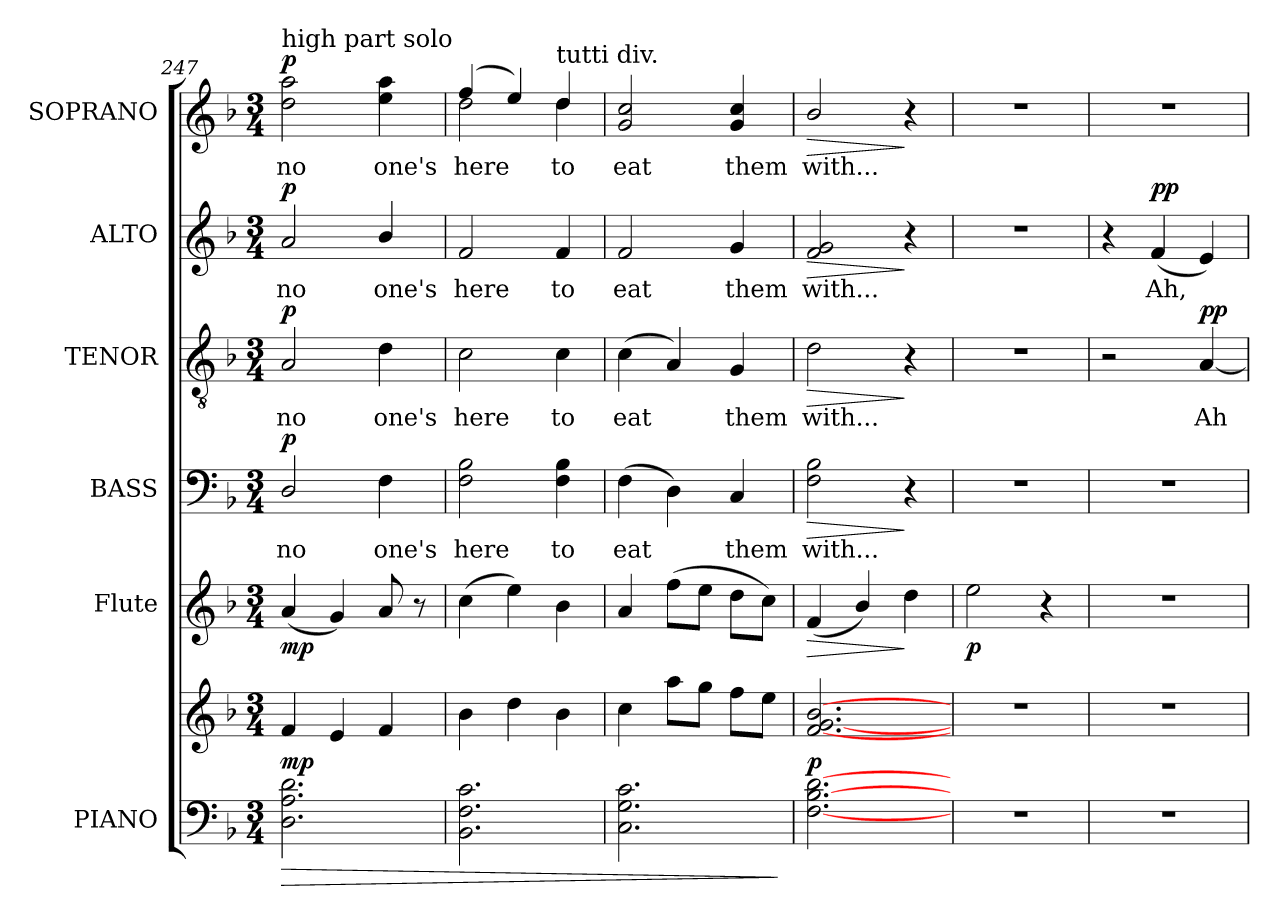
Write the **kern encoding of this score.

**kern	**kern	**dynam	**kern	**dynam	**kern	**text	**dynam	**kern	**text	**dynam	**kern	**text	**dynam	**kern	**text	**dynam
*part6	*part6	*part6	*part5	*part5	*part4	*part4	*part4	*part3	*part3	*part3	*part2	*part2	*part2	*part1	*part1	*part1
*staff7	*staff6	*staff6/7	*staff5	*staff5	*staff4	*staff4	*staff4	*staff3	*staff3	*staff3	*staff2	*staff2	*staff2	*staff1	*staff1	*staff1
*I"PIANO	*	*	*I"Flute	*	*I"BASS	*	*	*I"TENOR	*	*	*I"ALTO	*	*	*I"SOPRANO	*	*
*I'PNO.	*	*	*I'Fl.	*	*I'B.	*	*	*I'T.	*	*	*I'A.	*	*	*I'S.	*	*
*clefF4	*clefG2	*	*clefG2	*	*clefF4	*	*	*clefGv2	*	*	*clefG2	*	*	*clefG2	*	*
*	*	*	*	*	*	*	*	*ITrd7c12	*	*	*	*	*	*	*	*
*k[b-]	*k[b-]	*	*k[b-]	*	*k[b-]	*	*	*k[b-]	*	*	*k[b-]	*	*	*k[b-]	*	*
*d:	*d:	*	*d:	*	*d:	*	*	*d:	*	*	*d:	*	*	*d:	*	*
*M3/4	*M3/4	*	*M3/4	*	*M3/4	*	*	*M3/4	*	*	*M3/4	*	*	*M3/4	*	*
=247	=247	=247	=247	=247	=247	=247	=247	=247	=247	=247	=247	=247	=247	=247	=247	=247
!	!	!LO:HP:b=2	!	!	!	!	!	!	!	!	!	!	!	!	!	!
!	!	!	!	!	!	!LO:LY:b:color=#000000	!	!	!	!	!	!	!	!	!	!
!	!	!	!	!	!	!	!	!	!LO:LY:b:color=#000000	!	!	!	!	!	!	!
!	!	!	!	!	!	!	!	!	!	!	!	!LO:LY:b:color=#000000	!	!	!	!
!	!	!	!	!	!	!	!	!	!	!	!	!	!	!LO:TX:a:t=high part solo	!	!
!	!	!	!	!	!	!	!	!	!	!	!	!	!	!	!LO:LY:b:color=#000000	!
2.Di\ 2.Ai 2.di	4fi/	> mp	(4ai/	mp	2Di/	no	p	2AAi/	no	p	2ai/	no	p	2ddi\ 2aai	no	p
.	4ei/	.	4gi/)	.	.	.	.	.	.	.	.	.	.	.	.	.
!	!	!	!	!	!	!LO:LY:b:color=#000000	!	!	!	!	!	!	!	!	!	!
!	!	!	!	!	!	!	!	!	!LO:LY:b:color=#000000	!	!	!	!	!	!	!
!	!	!	!	!	!	!	!	!	!	!	!	!LO:LY:b:color=#000000	!	!	!	!
!	!	!	!	!	!	!	!	!	!	!	!	!	!	!	!LO:LY:b:color=#000000	!
.	4fi/	.	8ai/	.	4Fi\	one's	.	4Di\	one's	.	4b-i/	one's	.	4eei\ 4aai	one's	.
.	.	.	8r	.	.	.	.	.	.	.	.	.	.	.	.	.
=248	=248	=248	=248	=248	=248	=248	=248	=248	=248	=248	=248	=248	=248	=248	=248	=248
!	!	!	!	!	!	!LO:LY:b:color=#000000	!	!	!	!	!	!	!	!	!	!
!	!	!	!	!	!	!	!	!	!LO:LY:b:color=#000000	!	!	!	!	!	!	!
!	!	!	!	!	!	!	!	!	!	!	!	!LO:LY:b:color=#000000	!	!	!	!
!	!	!	!	!	!	!	!	!	!	!	!	!	!	!	!LO:LY:b:color=#000000	!
*	*	*	*	*	*	*	*	*	*	*	*	*	*	*^	*	*
2.BB-i\ 2.Fi 2.ci	4b-i\	.	(4cci\	.	2Fi\ 2B-i	here	.	2Ci\	here	.	2fi/	here	.	(4ffi/	2ddi\	here	.
.	4ddi\	.	4eei\)	.	.	.	.	.	.	.	.	.	.	4eei/)	.	.	.
!	!	!	!	!	!	!LO:LY:b:color=#000000	!	!	!	!	!	!	!	!	!	!	!
!	!	!	!	!	!	!	!	!	!LO:LY:b:color=#000000	!	!	!	!	!	!	!	!
!	!	!	!	!	!	!	!	!	!	!	!	!LO:LY:b:color=#000000	!	!	!	!	!
!	!	!	!	!	!	!	!	!	!	!	!	!	!	!LO:TX:a:t=tutti div.	!	!	!
!	!	!	!	!	!	!	!	!	!	!	!	!	!	!	!	!LO:LY:b:color=#000000	!
.	4b-i\	.	4b-i\	.	4Fi\ 4B-i	to	.	4Ci\	to	.	4fi/	to	.	4ddi/	4ddi\	to	.
*	*	*	*	*	*	*	*	*	*	*	*	*	*	*v	*v	*	*
=249	=249	=249	=249	=249	=249	=249	=249	=249	=249	=249	=249	=249	=249	=249	=249	=249
*	*	*	*	*	*	*	*	*	*	*	*	*	*	*^	*	*
!	!	!	!	!	!	!LO:LY:b:color=#000000	!	!	!	!	!	!	!	!	!	!	!
*	*	*	*	*	*	*	*	*	*	*	*	*	*	*v	*v	*	*
*	*	*	*	*	*	*	*	*	*	*	*	*	*	*^	*	*
!	!	!	!	!	!	!	!	!	!LO:LY:b:color=#000000	!	!	!	!	!	!	!	!
*	*	*	*	*	*	*	*	*	*	*	*	*	*	*v	*v	*	*
*	*	*	*	*	*	*	*	*	*	*	*	*	*	*^	*	*
!	!	!	!	!	!	!	!	!	!	!	!	!LO:LY:b:color=#000000	!	!	!	!	!
*	*	*	*	*	*	*	*	*	*	*	*	*	*	*v	*v	*	*
*	*	*	*	*	*	*	*	*	*	*	*	*	*	*^	*	*
!	!	!	!	!	!	!	!	!	!	!	!	!	!	!	!	!LO:LY:b:color=#000000	!
*	*	*	*	*	*	*	*	*	*	*	*	*	*	*v	*v	*	*
2.Ci\ 2.Gi 2.ci	4cci\	.	4ai/	.	(4Fi\	eat	.	(4Ci\	eat	.	2fi/	eat	.	2gi/ 2cci	eat	.
.	8aai\L	.	(8ffi\L	.	4Di\)	.	.	4AAi/)	.	.	.	.	.	.	.	.
.	8ggi\J	.	8eei\J	.	.	.	.	.	.	.	.	.	.	.	.	.
!	!	!	!	!	!	!LO:LY:b:color=#000000	!	!	!	!	!	!	!	!	!	!
!	!	!	!	!	!	!	!	!	!LO:LY:b:color=#000000	!	!	!	!	!	!	!
!	!	!	!	!	!	!	!	!	!	!	!	!LO:LY:b:color=#000000	!	!	!	!
!	!	!	!	!	!	!	!	!	!	!	!	!	!	!	!LO:LY:b:color=#000000	!
.	8ffi\L	.	8ddi\L	.	4Ci/	them	.	4GGi/	them	.	4gi/	them	.	4gi/ 4cci	them	.
.	8eei\J	.	8cci\J)	.	.	.	.	.	.	.	.	.	.	.	.	.
.	.	]	.	.	.	.	.	.	.	.	.	.	.	.	.	.
=250	=250	=250	=250	=250	=250	=250	=250	=250	=250	=250	=250	=250	=250	=250	=250	=250
!	!	!	!	!LO:HP:b	!	!	!	!	!	!	!	!	!	!	!	!
!	!	!	!	!	!	!LO:LY:b:color=#000000	!LO:HP:b	!	!	!	!	!	!	!	!	!
!	!	!	!	!	!	!	!	!	!LO:LY:b:color=#000000	!LO:HP:b	!	!	!	!	!	!
!	!	!	!	!	!	!	!	!	!	!	!	!LO:LY:b:color=#000000	!LO:HP:b	!	!	!
!	!	!	!	!	!	!	!	!	!	!	!	!	!	!	!LO:LY:b:color=#000000	!LO:HP:b
[<2.Fi\ [>2.B-i [>2.di	[<2.fi/ [>2.gi [>2.b-i	p	(4fi/	>	2Fi\ 2B-i	with...	>	2Di\	with...	>	2fi/ 2gi	with...	>	2b-i/	with...	>
.	.	.	4b-i/)	.	.	.	.	.	.	.	.	.	.	.	.	.
.	.	.	4ddi\	]	4r	.	]	4r	.	]	4r	.	]	4r	.	]
=251	=251	=251	=251	=251	=251	=251	=251	=251	=251	=251	=251	=251	=251	=251	=251	=251
!LO:N:vis=1	!LO:N:vis=1	!	!	!	!LO:N:vis=1	!	!	!LO:N:vis=1	!	!	!LO:N:vis=1	!	!	!LO:N:vis=1	!	!
2.r	2.r	.	2eei\	p	2.r	.	.	2.r	.	.	2.r	.	.	2.r	.	.
.	.	.	4r	.	.	.	.	.	.	.	.	.	.	.	.	.
!!LO:PB:g=z
=252	=252	=252	=252	=252	=252	=252	=252	=252	=252	=252	=252	=252	=252	=252	=252	=252
!LO:N:vis=1	!LO:N:vis=1	!	!LO:N:vis=1	!	!LO:N:vis=1	!	!	!	!	!	!	!	!	!LO:N:vis=1	!	!
2.r	2.r	.	2.r	.	2.r	.	.	2r	.	.	4r	.	.	2.r	.	.
!	!	!	!	!	!	!	!	!	!	!	!	!LO:LY:b:color=#000000	!	!	!	!
.	.	.	.	.	.	.	.	.	.	.	(4fi/	Ah,	pp	.	.	.
!	!	!	!	!	!	!	!	!	!LO:LY:b:color=#000000	!	!	!	!	!	!	!
.	.	.	.	.	.	.	.	[<4AAi/	Ah	pp	4ei/)	.	.	.	.	.
=	=	=	=	=	=	=	=	=	=	=	=	=	=	=	=	=
*-	*-	*-	*-	*-	*-	*-	*-	*-	*-	*-	*-	*-	*-	*-	*-	*-
